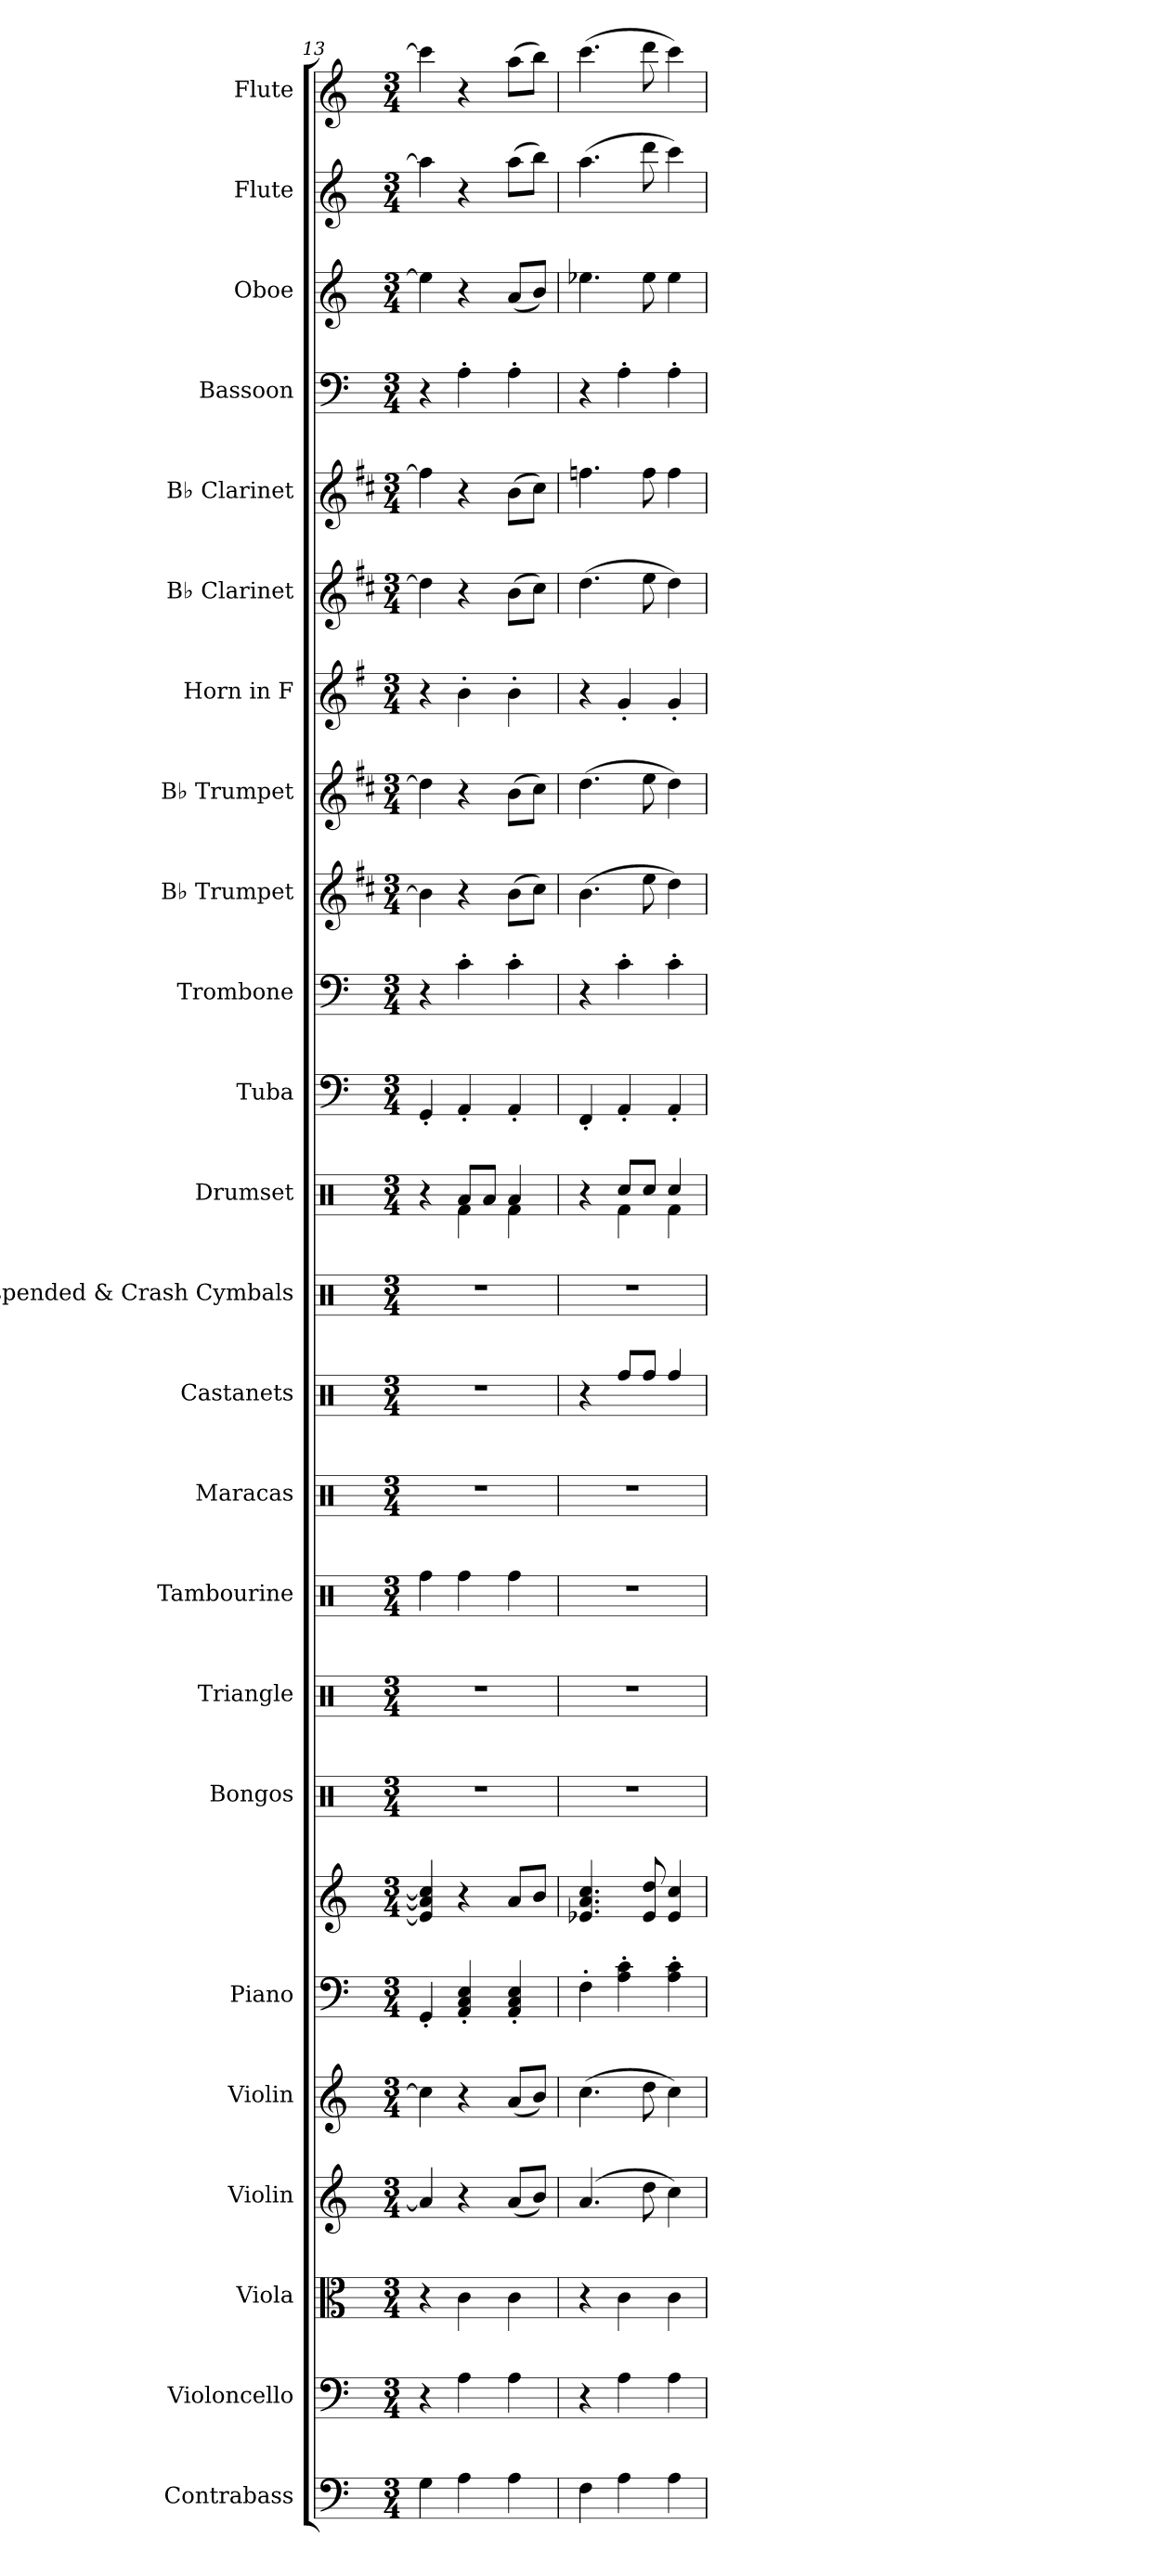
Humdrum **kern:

**kern	**kern	**kern	**kern	**kern	**kern	**kern	**kern	**kern	**kern	**kern	**kern	**kern	**kern	**kern	**kern	**kern	**kern	**kern	**kern	**kern	**kern	**kern	**kern	**kern
*part24	*part23	*part22	*part21	*part20	*part19	*part19	*part18	*part17	*part16	*part15	*part14	*part13	*part12	*part11	*part10	*part9	*part8	*part7	*part6	*part5	*part4	*part3	*part2	*part1
*staff25	*staff24	*staff23	*staff22	*staff21	*staff20	*staff19	*staff18	*staff17	*staff16	*staff15	*staff14	*staff13	*staff12	*staff11	*staff10	*staff9	*staff8	*staff7	*staff6	*staff5	*staff4	*staff3	*staff2	*staff1
*I"Contrabass	*I"Violoncello	*I"Viola	*I"Violin	*I"Violin	*I"Piano	*	*I"Bongos	*I"Triangle	*I"Tambourine	*I"Maracas	*I"Castanets	*I"Suspended &amp; Crash Cymbals	*I"Drumset	*I"Tuba	*I"Trombone	*I"B♭ Trumpet	*I"B♭ Trumpet	*I"Horn in F	*I"B♭ Clarinet	*I"B♭ Clarinet	*I"Bassoon	*I"Oboe	*I"Flute	*I"Flute
*I'Cb.	*I'Vc.	*I'Vla.	*I'Vln.	*I'Vln.	*I'Pno.	*	*I'Bon.	*I'Trgl.	*I'Tamb.	*I'Mrcs.	*I'Cst.	*I'Cym.	*I'D. Set	*I'Tba.	*I'Tbn.	*I'B♭ Tpt.	*I'B♭ Tpt.	*	*I'B♭ Cl.	*I'B♭ Cl.	*I'Bsn.	*I'Ob.	*I'Fl.	*I'Fl.
*clefF4	*clefF4	*clefC3	*clefG2	*clefG2	*clefF4	*clefG2	*clefX	*clefX	*clefX	*clefX	*clefX	*clefX	*clefX	*clefF4	*clefF4	*clefG2	*clefG2	*clefG2	*clefG2	*clefG2	*clefF4	*clefG2	*clefG2	*clefG2
*ITrd7c12	*	*	*	*	*	*	*	*	*	*	*	*	*	*	*	*ITrd1c2	*ITrd1c2	*ITrd4c7	*ITrd1c2	*ITrd1c2	*	*	*	*
*k[]	*k[]	*k[]	*k[]	*k[]	*k[]	*k[]	*k[]	*k[]	*k[]	*k[]	*k[]	*k[]	*k[]	*k[]	*k[]	*k[]	*k[]	*k[]	*k[]	*k[]	*k[]	*k[]	*k[]	*k[]
*M3/4	*M3/4	*M3/4	*M3/4	*M3/4	*M3/4	*M3/4	*M3/4	*M3/4	*M3/4	*M3/4	*M3/4	*M3/4	*M3/4	*M3/4	*M3/4	*M3/4	*M3/4	*M3/4	*M3/4	*M3/4	*M3/4	*M3/4	*M3/4	*M3/4
=13	=13	=13	=13	=13	=13	=13	=13	=13	=13	=13	=13	=13	=13	=13	=13	=13	=13	=13	=13	=13	=13	=13	=13	=13
*	*	*	*	*	*	*	*	*	*	*	*	*	*^	*	*	*	*	*	*	*	*	*	*	*
4GG\	4r	4r	4a/]	4cc\]	4GG'/	4e/] 4a/] 4cc/]	2.r	2.r	4Rff\	2.r	2.r	2.r	4r	4ryy	4GG'/	4r	4a\]	4cc\]	4r	4cc\]	4ee\]	4r	4ee\]	4aa\]	4ccc\]
4AA\	4A\	4c\	4r	4r	4AA/' 4C/' 4E/'	4r	.	.	4Rff\	.	.	.	8Ra/L	4Rf\	4AA'/	4c'\	4r	4r	4e'\	4r	4r	4A'\	4r	4r	4r
.	.	.	.	.	.	.	.	.	.	.	.	.	8Ra/J	.	.	.	.	.	.	.	.	.	.	.	.
4AA\	4A\	4c\	(8a/L	(8a/L	4AA/' 4C/' 4E/'	8a/L	.	.	4Rff\	.	.	.	4Ra/	4Rf\	4AA'/	4c'\	(8a\L	(8a\L	4e'\	(8a\L	(8a\L	4A'\	(8a/L	(8aa\L	(8aa\L
.	.	.	8b/J)	8b/J)	.	8b/J	.	.	.	.	.	.	.	.	.	.	8b\J)	8b\J)	.	8b\J)	8b\J)	.	8b/J)	8bb\J)	8bb\J)
=14	=14	=14	=14	=14	=14	=14	=14	=14	=14	=14	=14	=14	=14	=14	=14	=14	=14	=14	=14	=14	=14	=14	=14	=14	=14
4FF\	4r	4r	(4.a/	(4.cc\	4F'\	4.e-X/ 4.a/ 4.cc/	2.r	2.r	2.r	2.r	4r	2.r	4r	4ryy	4FF'/	4r	(4.a\	(4.cc\	4r	(4.cc\	4.ee-X\	4r	4.ee-X\	(4.aa\	(4.ccc\
4AA\	4A\	4c\	.	.	4A\' 4c\'	.	.	.	.	.	8Rff/L	.	8Rcc/L	4Rf\	4AA'/	4c'\	.	.	4c'/	.	.	4A'\	.	.	.
.	.	.	8dd\	8dd\	.	8e-/ 8dd/	.	.	.	.	8Rff/J	.	8Rcc/J	.	.	.	8dd\	8dd\	.	8dd\	8ee-\	.	8ee-\	8ddd\	8ddd\
4AA\	4A\	4c\	4cc\)	4cc\)	4A\' 4c\'	4e-/ 4cc/	.	.	.	.	4Rff/	.	4Rcc/	4Rf\	4AA'/	4c'\	4cc\)	4cc\)	4c'/	4cc\)	4ee-\	4A'\	4ee-\	4ccc\)	4ccc\)
*	*	*	*	*	*	*	*	*	*	*	*	*	*v	*v	*	*	*	*	*	*	*	*	*	*	*
=	=	=	=	=	=	=	=	=	=	=	=	=	=	=	=	=	=	=	=	=	=	=	=	=
*-	*-	*-	*-	*-	*-	*-	*-	*-	*-	*-	*-	*-	*-	*-	*-	*-	*-	*-	*-	*-	*-	*-	*-	*-
